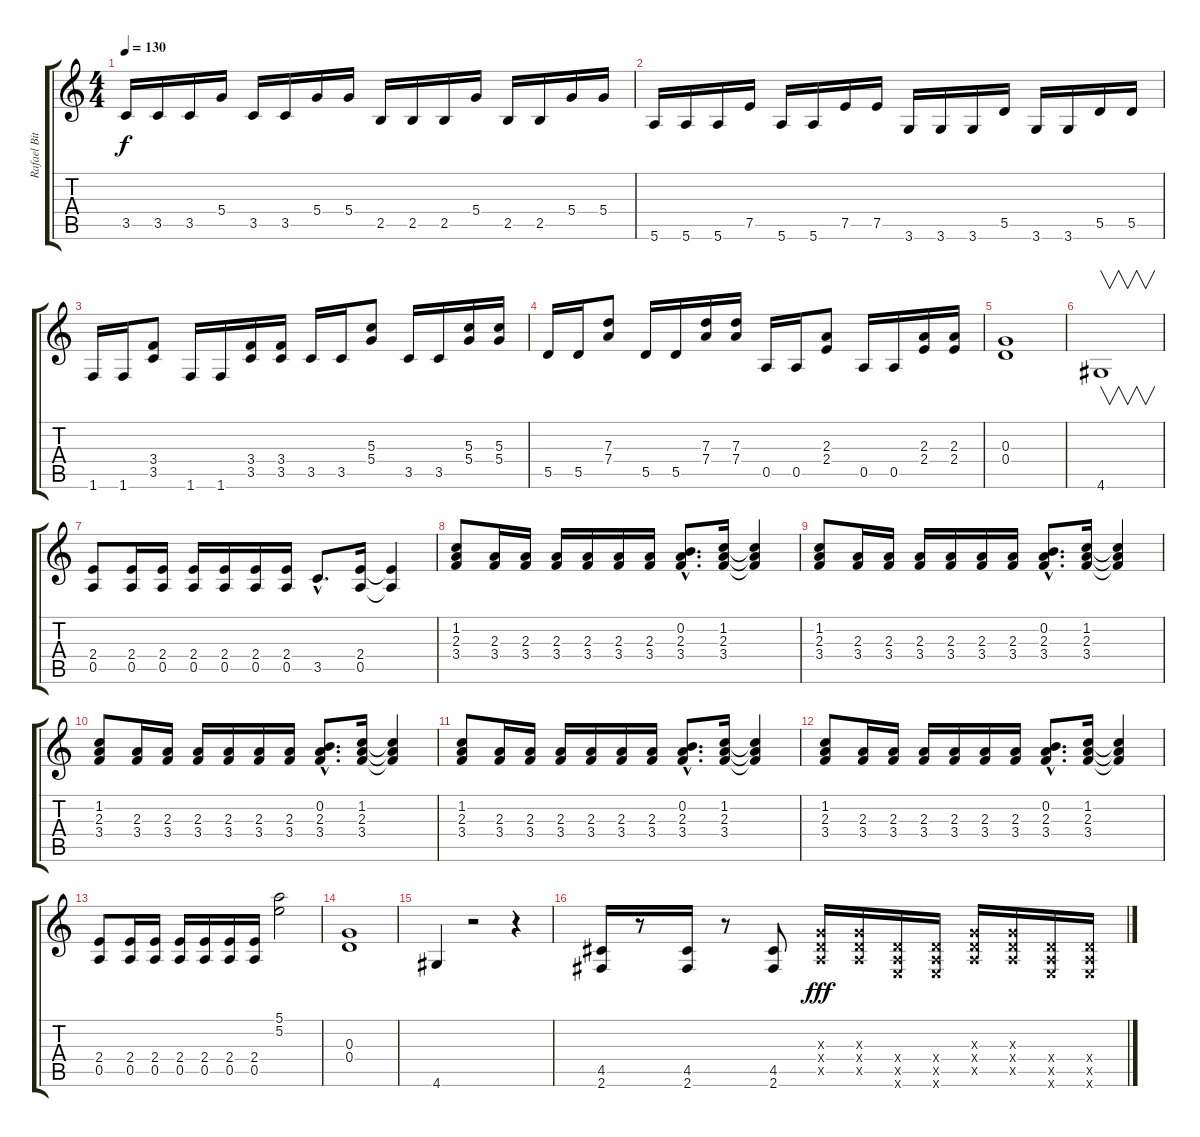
\track ("Rafael Bittencourt" "Rafael Bit") {instrument distortionguitar}
\staff {score tabs}
\tuning (E4 B3 G3 D3 A2 E2) {hide}
\ts (4 4)
\tempo 130
\clef g2
\ks c
3.5.16{dy f} 3.5.16 3.5.16 5.4.16 3.5.16 3.5.16 5.4.16 5.4.16 2.5.16 2.5.16 2.5.16 5.4.16 2.5.16 2.5.16 5.4.16 5.4.16 |
5.6.16 5.6.16 5.6.16 7.5.16 5.6.16 5.6.16 7.5.16 7.5.16 3.6.16 3.6.16 3.6.16 5.5.16 3.6.16 3.6.16 5.5.16 5.5.16 |
1.6.16 1.6.16 (3.4 3.5).8 1.6.16 1.6.16 (3.4 3.5).16 (3.4 3.5).16 3.5.16 3.5.16 (5.3 5.4).8 3.5.16 3.5.16 (5.3 5.4).16 (5.3 5.4).16 |
5.5.16 5.5.16 (7.3 7.4).8 5.5.16 5.5.16 (7.3 7.4).16 (7.3 7.4).16 0.5.16 0.5.16 (2.3 2.4).8 0.5.16 0.5.16 (2.3 2.4).16 (2.3 2.4).16 |
(0.3 0.4).1 |
4.6.1{v} |
(2.4 0.5).8 (2.4 0.5).16 (2.4 0.5).16 (2.4 0.5).16 (2.4 0.5).16 (2.4 0.5).16 (2.4 0.5).16 3.5{hac}.8{d} (2.4 0.5).16 (2.4{t} 0.5{t}).4 |
(1.2 2.3 3.4).8 (2.3 3.4).16 (2.3 3.4).16 (2.3 3.4).16 (2.3 3.4).16 (2.3 3.4).16 (2.3 3.4).16 (0.2{hac} 2.3{hac} 3.4{hac}).8{d} (1.2 2.3 3.4).16 (1.2{t} 2.3{t} 3.4{t}).4 |
(1.2 2.3 3.4).8 (2.3 3.4).16 (2.3 3.4).16 (2.3 3.4).16 (2.3 3.4).16 (2.3 3.4).16 (2.3 3.4).16 (0.2{hac} 2.3{hac} 3.4{hac}).8{d} (1.2 2.3 3.4).16 (1.2{t} 2.3{t} 3.4{t}).4 |
(1.2 2.3 3.4).8 (2.3 3.4).16 (2.3 3.4).16 (2.3 3.4).16 (2.3 3.4).16 (2.3 3.4).16 (2.3 3.4).16 (0.2{hac} 2.3{hac} 3.4{hac}).8{d} (1.2 2.3 3.4).16 (1.2{t} 2.3{t} 3.4{t}).4 |
(1.2 2.3 3.4).8 (2.3 3.4).16 (2.3 3.4).16 (2.3 3.4).16 (2.3 3.4).16 (2.3 3.4).16 (2.3 3.4).16 (0.2{hac} 2.3{hac} 3.4{hac}).8{d} (1.2 2.3 3.4).16 (1.2{t} 2.3{t} 3.4{t}).4 |
(1.2 2.3 3.4).8 (2.3 3.4).16 (2.3 3.4).16 (2.3 3.4).16 (2.3 3.4).16 (2.3 3.4).16 (2.3 3.4).16 (0.2{hac} 2.3{hac} 3.4{hac}).8{d} (1.2 2.3 3.4).16 (1.2{t} 2.3{t} 3.4{t}).4 |
(2.4 0.5).8 (2.4 0.5).16 (2.4 0.5).16 (2.4 0.5).16 (2.4 0.5).16 (2.4 0.5).16 (2.4 0.5).16 (5.1 5.2).2 |
(0.3 0.4).1 |
4.6.4 r.2 r.4 |
(4.5 2.6).16 r.8 (4.5 2.6).16 r.8 (4.5 2.6).8 (0.3{x} 0.4{x} 0.5{x}).16{dy fff} (0.3{x} 0.4{x} 0.5{x}).16 (0.4{x} 0.5{x} 0.6{x}).16 (0.4{x} 0.5{x} 0.6{x}).16 (0.3{x} 0.4{x} 0.5{x}).16 (0.3{x} 0.4{x} 0.5{x}).16 (0.4{x} 0.5{x} 0.6{x}).16 (0.4{x} 0.5{x} 0.6{x}).16
